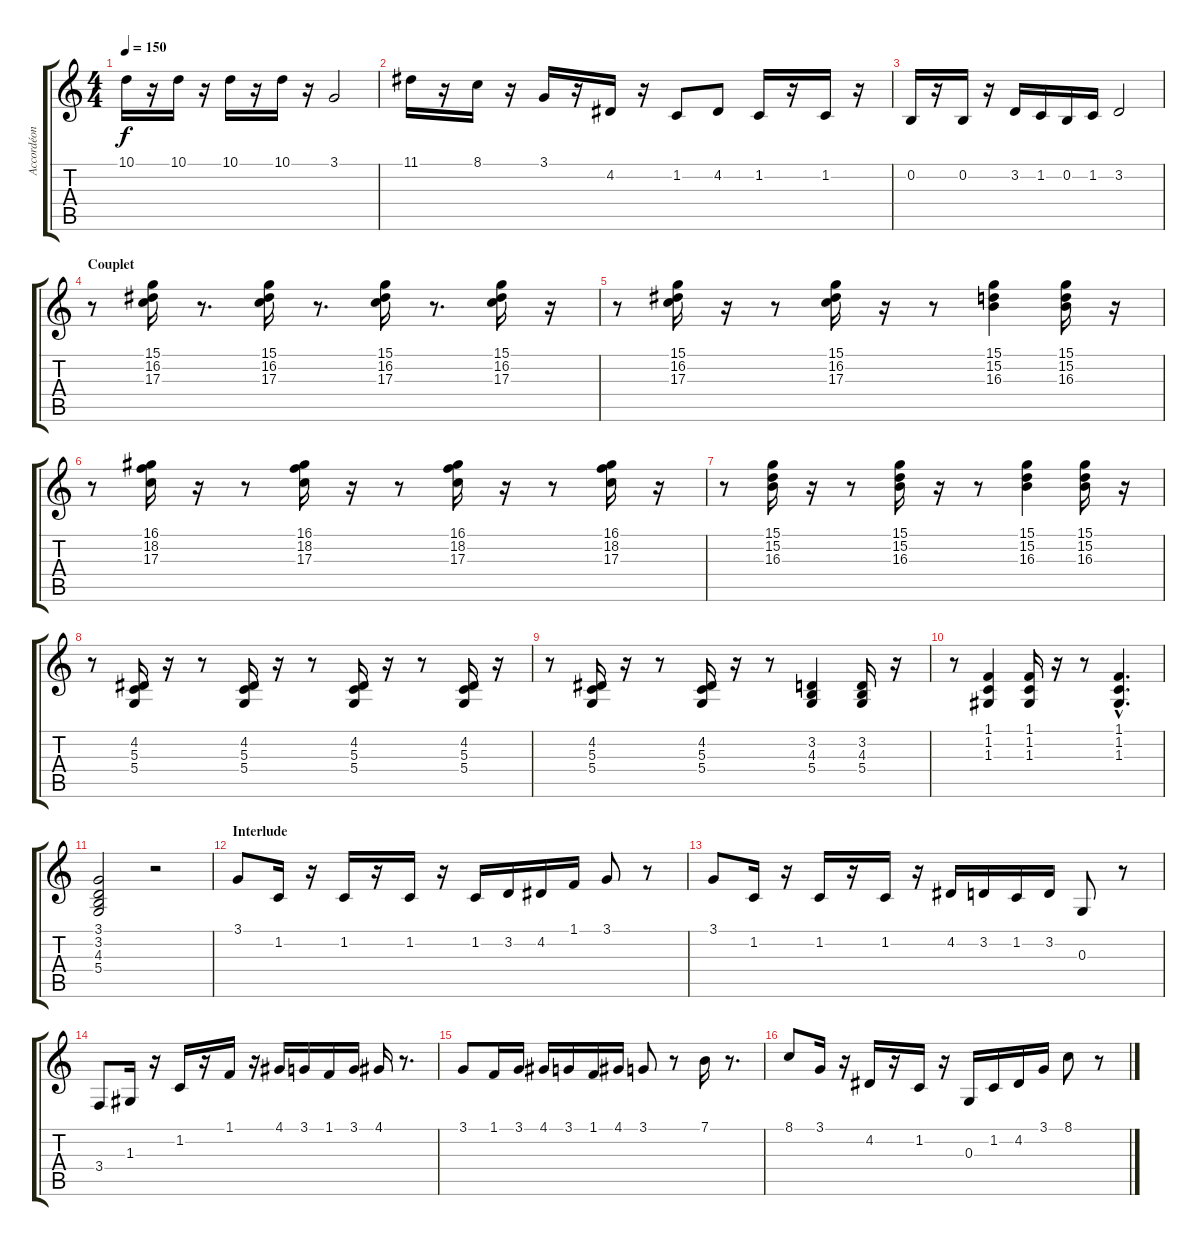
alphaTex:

\track ("Accordéon" "Accordéon") {instrument accordion}
\staff {score tabs}
\tuning (E4 B3 G3 D3 A2 E2) {hide}
\ts (4 4)
\tempo 150
\clef g2
\ks c
10.1.16{dy f} r.16 10.1.16 r.16 10.1.16 r.16 10.1.16 r.16 3.1.2 |
11.1.16 r.16 8.1.16 r.16 3.1.16 r.16 4.2.16 r.16 1.2.8 4.2.8 1.2.16 r.16 1.2.16 r.16 |
0.2.16 r.16 0.2.16 r.16 3.2.16 1.2.16 0.2.16 1.2.16 3.2.2 |
\section ("" "Couplet")
r.8{volume 11} (15.1 16.2 17.3).16 r.8{d} (15.1 16.2 17.3).16 r.8{d} (15.1 16.2 17.3).16 r.8{d} (15.1 16.2 17.3).16 r.16 |
r.8 (15.1 16.2 17.3).16 r.16 r.8 (15.1 16.2 17.3).16 r.16 r.8 (15.1 15.2 16.3).4 (15.1 15.2 16.3).16 r.16 |
r.8 (16.1 18.2 17.3).16 r.16 r.8 (16.1 18.2 17.3).16 r.16 r.8 (16.1 18.2 17.3).16 r.16 r.8 (16.1 18.2 17.3).16 r.16 |
r.8 (15.1 15.2 16.3).16 r.16 r.8 (15.1 15.2 16.3).16 r.16 r.8 (15.1 15.2 16.3).4 (15.1 15.2 16.3).16 r.16 |
r.8 (4.2 5.3 5.4).16 r.16 r.8 (4.2 5.3 5.4).16 r.16 r.8 (4.2 5.3 5.4).16 r.16 r.8 (4.2 5.3 5.4).16 r.16 |
r.8 (4.2 5.3 5.4).16 r.16 r.8 (4.2 5.3 5.4).16 r.16 r.8 (3.2 4.3 5.4).4 (3.2 4.3 5.4).16 r.16 |
r.8 (1.1 1.2 1.3).4 (1.1 1.2 1.3).16 r.16 r.8 (1.1{hac} 1.2{hac} 1.3{hac}).4{d} |
(3.1 3.2 4.3 5.4).2 r.2 |
\section ("" "Interlude")
3.1.8{volume 15} 1.2.16 r.16 1.2.16 r.16 1.2.16 r.16 1.2.16 3.2.16 4.2.16 1.1.16 3.1.8 r.8 |
3.1.8 1.2.16 r.16 1.2.16 r.16 1.2.16 r.16 4.2.16 3.2.16 1.2.16 3.2.16 0.3.8 r.8 |
3.4.8 1.3.16 r.16 1.2.16 r.16 1.1.16 r.16 4.1.16 3.1.16 1.1.16 3.1.16 4.1.16 r.8{d} |
3.1.8 1.1.16 3.1.16 4.1.16 3.1.16 1.1.16 4.1.16 3.1.8 r.8 7.1.16 r.8{d} |
8.1.8 3.1.16 r.16 4.2.16 r.16 1.2.16 r.16 0.3.16 1.2.16 4.2.16 3.1.16 8.1.8 r.8
